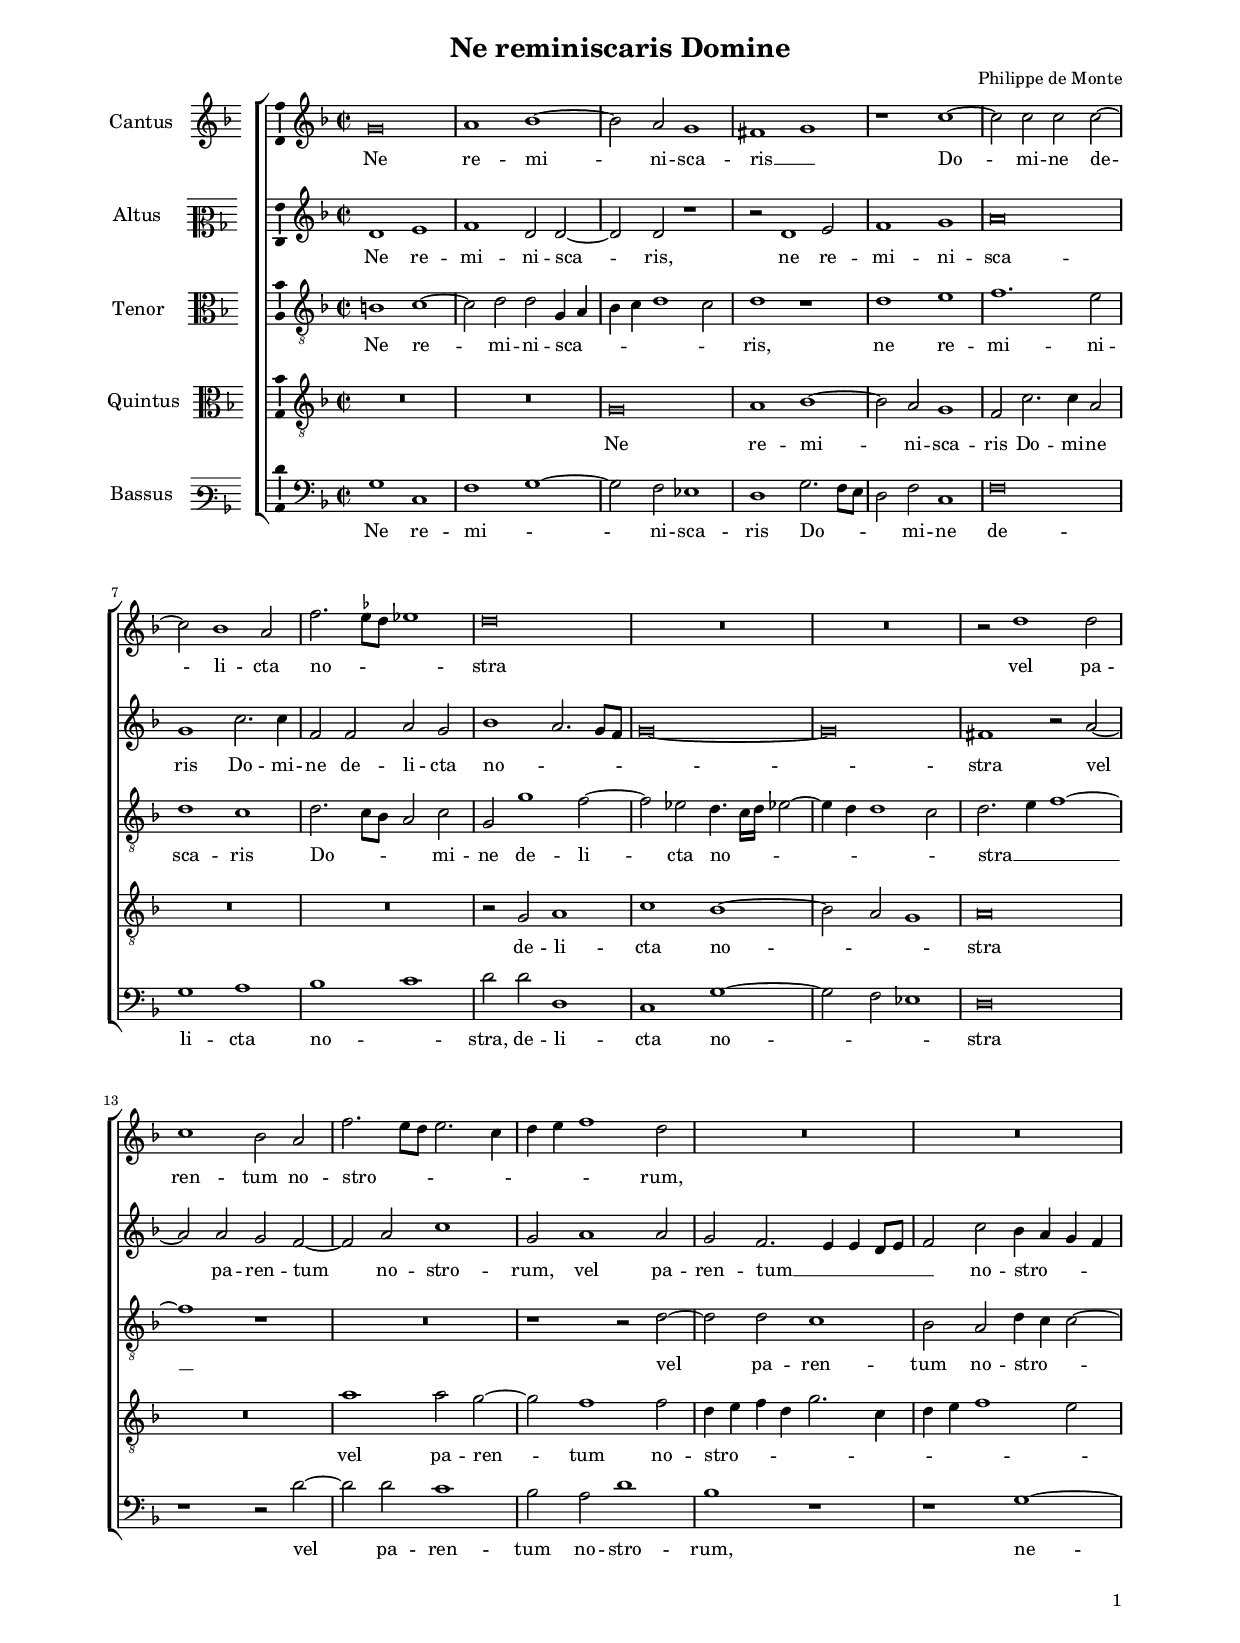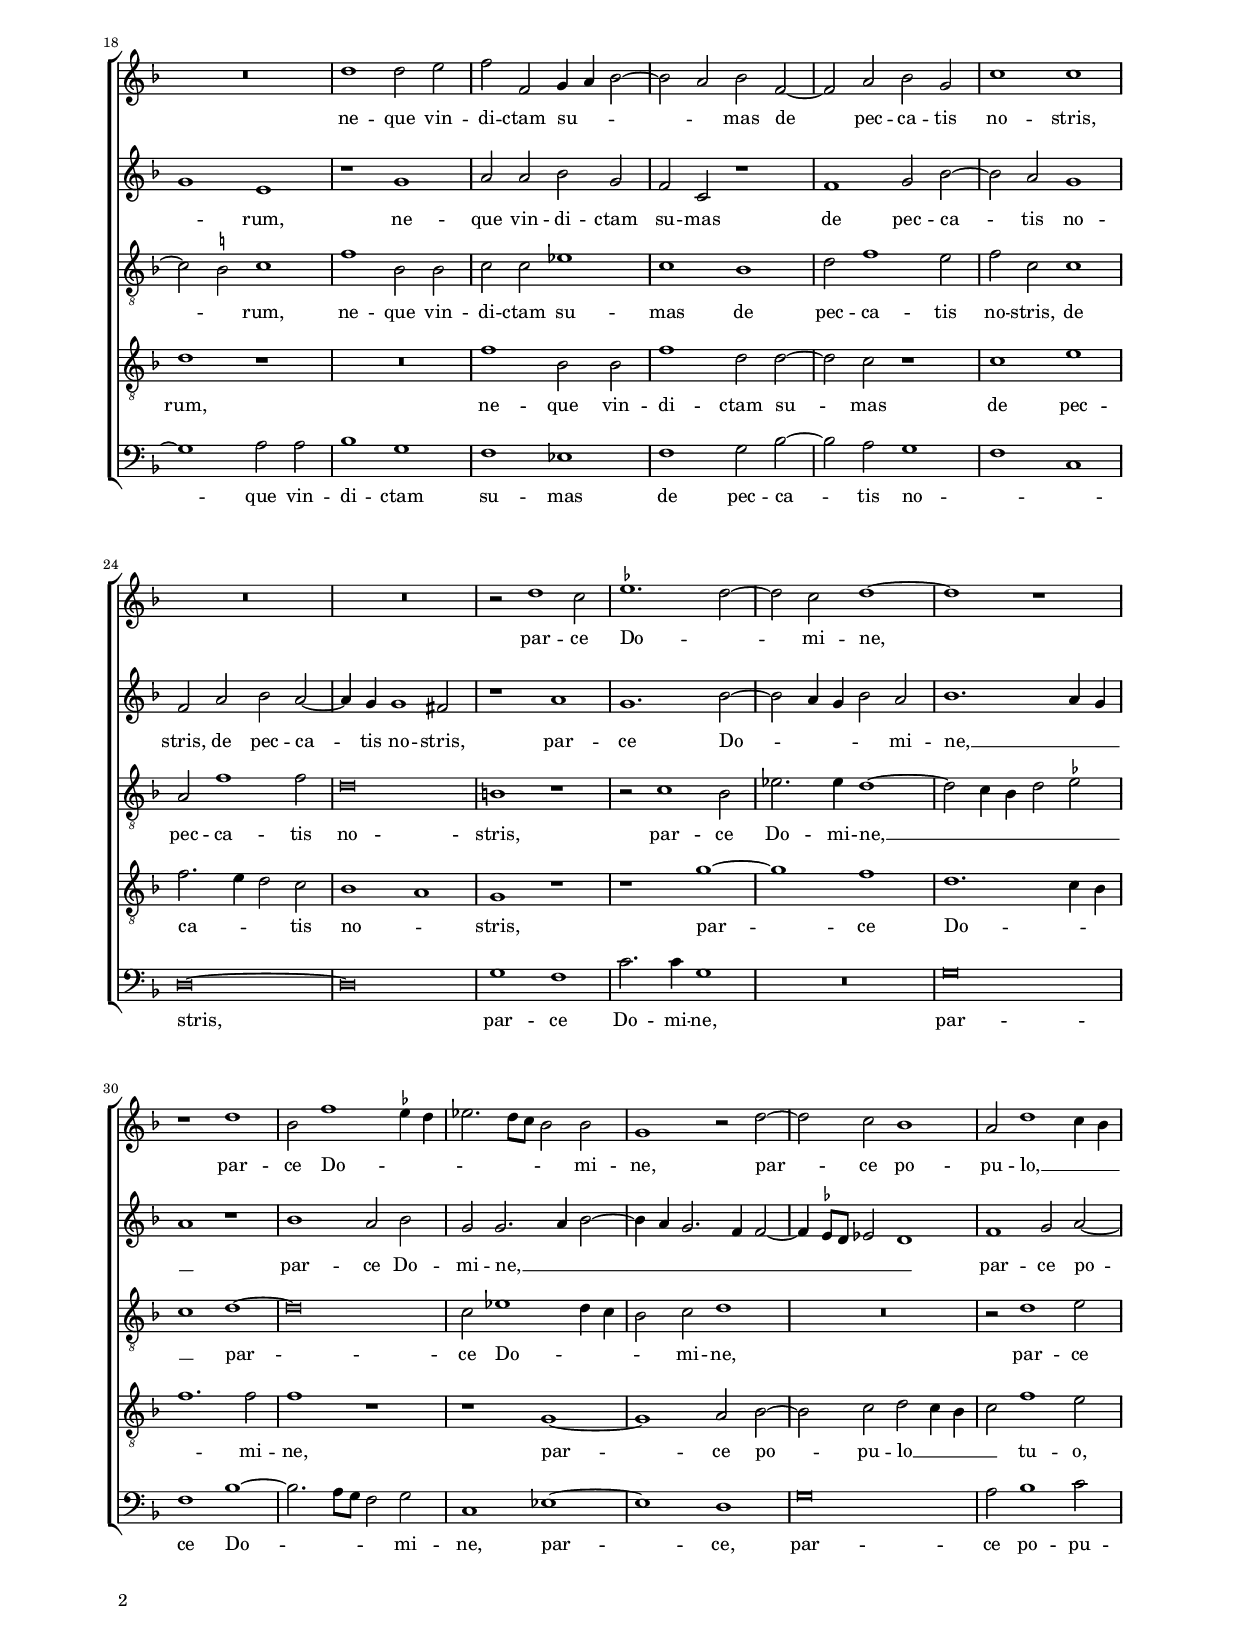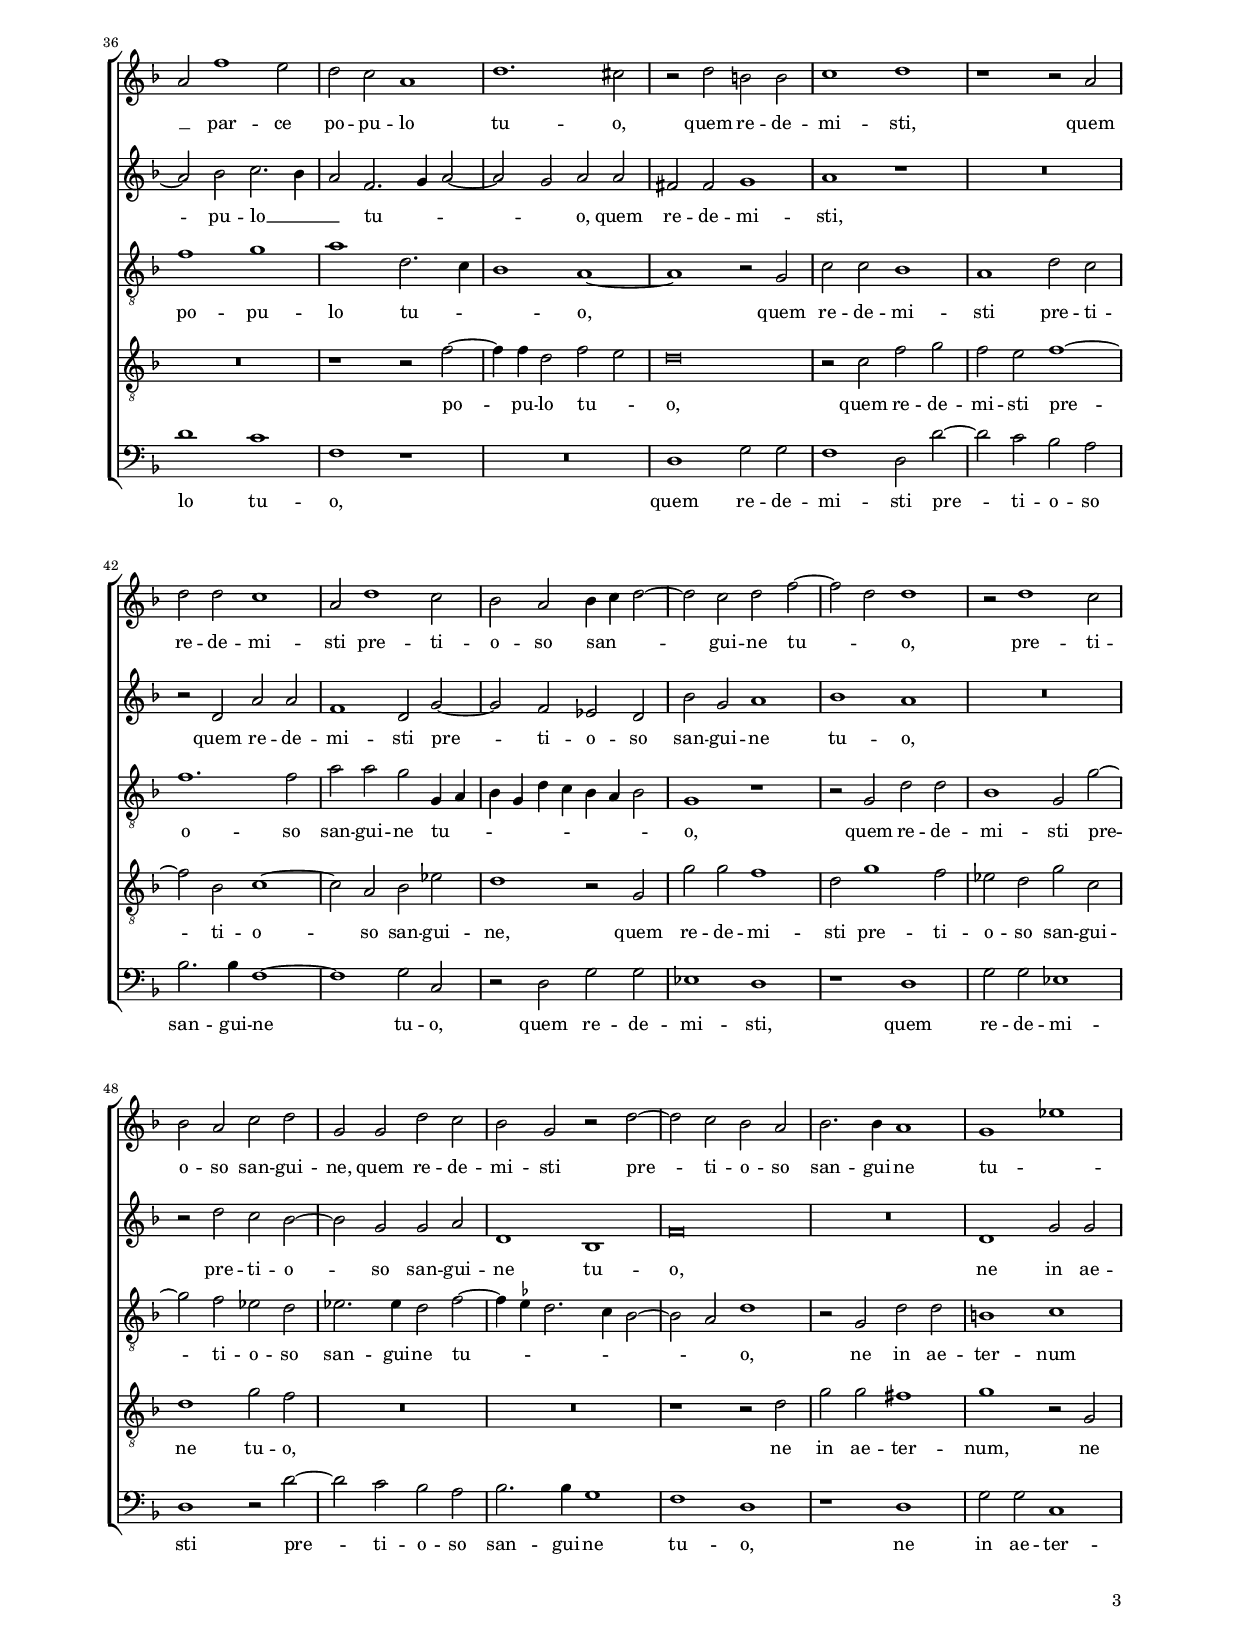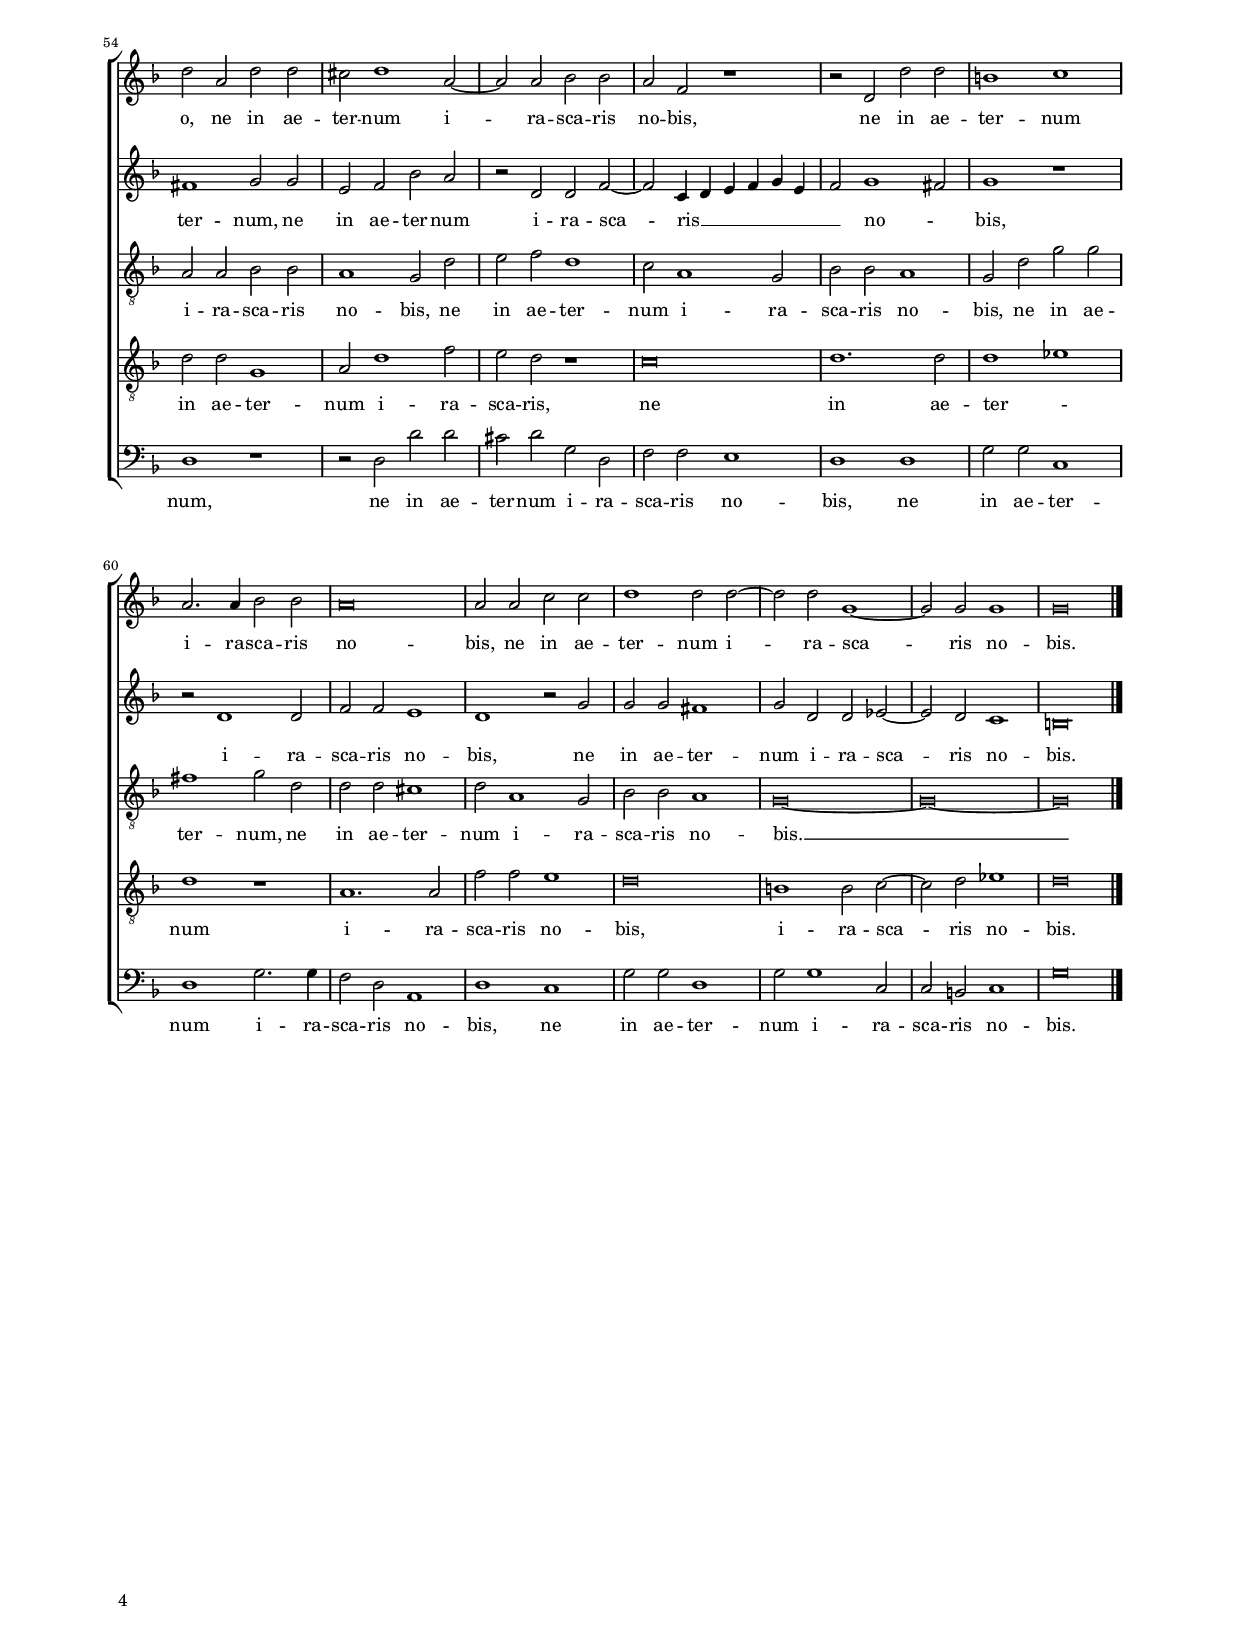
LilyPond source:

\header
{
  title="Ne reminiscaris Domine"
  composer="Philippe de Monte"
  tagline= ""
}

\version "2.22.0"
\language deutsch
#(set-global-staff-size 15)
% #(set-default-paper-size "letter")
#(ly:set-option 'point-and-click #f)




	ficta = { \once \set suggestAccidentals = ##t }

	forget = #(define-music-function (music) (ly:music?) #{
		\accidentalStyle forget
		$music
		\accidentalStyle default
		#})

   
    
\paper
	{
	top-margin = 1.8 \cm
	bottom-margin = 1.2 \cm
	left-margin = 2 \cm
	right-margin = 2 \cm
	ragged-bottom = ##f
	ragged-last-bottom = ##t
	print-page-number = ##f
	system-system-spacing = #'((basic-distance . 17) (minimum-distance . 14) (padding . 7) (strechability . 150))
    oddFooterMarkup=\markup   \fill-line { "" \fromproperty #'page:page-number-string }
    evenFooterMarkup=\markup  \fill-line { \fromproperty #'page:page-number-string "" }
    last-bottom-spacing = #'((basic-distance . 12) (minimum-distance . 7) (padding . 4))
%	systems-per-page = 3
%   page-count = 3
%	min-systems-per-page = 3
%	print-all-headers = ##t
%	print-first-page-number = ##t
%	first-page-number = 1
	}

	
global = {
    % \set Staff.autoBeaming = ##f
	\key f \major
	\time 2/2 \set Score.measureLength = #(ly:make-moment 2/1)
    \set Score.tempoHideNote = ##t
    \tempo 2 = 90
    \skip 1*2*66 \bar "|."
	}
    

incipitcantus = \markup { \score {
	{
	\set Staff.instrumentName = \markup { \fontsize #1 "Cantus" }
	\key f \major
	\clef violin
	s4 \bar ""
	}
	\layout  {
	raggedright = ##t
	indent = 1.6 \cm
	line-width = 2.2\cm
	\context { \Staff \remove Time_signature_engraver }
	\override Staff.Clef.Y-extent = #'(0 . 0)
	}} \hspace #1 }

      
incipitaltus = \markup { \score {
	{
	\set Staff.instrumentName = \markup { \fontsize #1 "Altus" }
	\key f \major
	\clef mezzosoprano
	s4 \bar ""
	}
	\layout  {
	raggedright = ##t
	indent = 1.6 \cm
	line-width = 2.2\cm
	\context { \Staff \remove Time_signature_engraver }
	\override Staff.Clef.Y-extent = #'(0 . 0)
	}} \hspace #1 }


incipittenor = \markup { \score {
	{
	\set Staff.instrumentName = \markup { \fontsize #1 "Tenor" }
	\key f \major
	\clef alto
	s4 \bar ""
	}
	\layout  {
	raggedright = ##t
	indent = 1.6 \cm
	line-width = 2.2\cm
	\context { \Staff \remove Time_signature_engraver }
	\override Staff.Clef.Y-extent = #'(0 . 0)
	}} \hspace #1 }
      
      
incipitquintus = \markup { \score {
	{
	\set Staff.instrumentName = \markup { \fontsize #1 "Quintus" }
	\key f \major
	\clef alto
	s4 \bar ""
	}
	\layout  {
	raggedright = ##t
	indent = 1.6 \cm
	line-width = 2.2\cm
	\context { \Staff \remove Time_signature_engraver }
	\override Staff.Clef.Y-extent = #'(0 . 0)
	}} \hspace #1 }
      
      
incipitbassus = \markup { \score {
	{
	\set Staff.instrumentName = \markup { \fontsize #1 "Bassus" }
	\key f \major
	\clef varbaritone
	s4 \bar ""
	}
	\layout  {
	raggedright = ##t
	indent = 1.6 \cm
	line-width = 2.2\cm
	\context { \Staff \remove Time_signature_engraver }
	\override Staff.Clef.Y-extent = #'(0 . 0)
	}} \hspace #1 }


cantus =  \relative c''
	{
	g\breve
	a1 b~
	b2 a g1
	fis1 g
%5
	r1 c~ |
	c2 c c c~
	c2 b1 a2
	f'2. \ficta es8 d es!1
	d\breve
%10
	R\breve |
	R\breve
	r2 d1 d2
	c1 b2 a
	f'2. e8 d e2. c4
%15
	d4 e f1 d2 |
	R\breve
	R\breve
	R\breve
	d1 d2 e
%20
	f2 f, g4 a b2~ |
	b2 a b f~
	f2 a b g
	c1 c
	R\breve
%25
	R\breve |
	r2 d1 c2
	\ficta es1. d2~
	d2 c d1~
	d1 r
%30
	r1 d |
	b2 f'1 \ficta es4 d
	es2. d8 c b2 b
	g1 r2 d'~
	d2 c b1
%35
	a2 d1 c4 b |
	a2 f'1 e2
	d2 c a1
	d1. cis2
	r2 d h h
%40
	c1 d |
	r1 r2 a
	d2 d c1
	a2 d1 c2
	b2 a b4 c d2~
%45
	d2 c d f~ |
	f2 d d1
	r2 d1 c2
	b2 a c d
	g,2 g d' c
%50
	b2 g r d'~ |
	d2 c b a
	b2. b4 a1
	g1 es'
	d2 a d d
%55
	cis2 d1 a2~ |
	a2 a b b
	a2 f r1
	r2 d d' d
	h1 c
%60
	a2. a4 b2 b |
	a\breve
	a2 a c c
	d1 d2 d~
	d2 d g,1~
%65
	g2 g g1 |
	g\breve |
	}


altus =  \relative c'
	{
	d1 e
	f1 d2 d~
	d2 d r1
	r2 d1 e2
%5
	f1 g |
	a\breve
	g1 c2. c4
	f,2 f a g
	b1 a2. g8 f
%10
	g\breve~ |
	g\breve
	fis1 r2 a~
	a2 a g f~
	f2 a c1
%15
	g2 a1 a2 |
	g2 f2. e4 e d8 e
	f2 c' b4 a g f
	g1 e
	r1 g
%20
	a2 a b g |
	f2 c r1
	f1 g2 b~
	b2 a g1
	f2 a b a~
%25
	a4 g g1 fis2 |
	r1 a
	g1. b2~
	b2 a4 g b2 a
	b1. a4 g
%30
	a1 r |
	b1 a2 b
	g2 g2. a4 b2~
	b4 a g2. f4 f2~
	f4 \ficta es8 d es!2 d1
%35
	f1 g2 a~ |
	a2 b c2. b4
	a2 f2. g4 a2~
	a2 g a a
	fis2 fis g1
%40
	a1 r |
	R\breve
	r2 d, a' a
	f1 d2 g~
	g2 f es d
%45
	b'2 g a1 |
	b1 a
	R\breve
	r2 d c b~
	b2 g g a
%50
	d,1 b |
	f'\breve
	R\breve
	d1 g2 g
	fis1 g2 g
%55
	e2 f b a |
	r2 d, d f~
	f2 c4 d e f g e
	f2 g1 fis2
	g1 r
%60
	r2 d1 d2 |
	f2 f e1
	d1 r2 g
	g2 g fis1
	g2 d d es~
%65
	es2 d c1 |
	h\breve |
	}


tenor =  \relative c'
	{
	h1 c~
	c2 d d g,4 a
	b4 c d1 c2
	d1 r
%5
	d1 e |
	f1. e2
	d1 c
	d2. c8 b a2 c
	g2 g'1 f2~
%10
	f2 es d4. c16 d es!2~ |
	es4 d d1 c2
	d2. e4 f1~
	f1 r
	R\breve
%15
	r1 r2 d~ |
	d2 d c1
	b2 a d4 c c2~
	c2 \ficta h c1
	f1 b,2 b
%20
	c2 c es1 |
	c1 b
	d2 f1 e2
	f2 c c1
	a2 f'1 f2
%25
	d\breve |
	h1 r
	r2 c1 b2
	es2. es4 d1~
	d2 c4 b d2 \ficta es
%30
	c1 d~ |
	d\breve
	c2 es1 d4 c
	b2 c d1
	R\breve
%35
	r2 d1 e2 |
	f1 g
	a1 d,2. c4
	b1 a~
	a1 r2 g
%40
	c2 c b1 |
	a1 d2 c
	f1. f2
	a2 a g g,4 a
	b4 g d' c b a b2
%45
	g1 r |
	r2 g d' d
	b1 g2 g'~
	g2 f es d
	es2. es4 d2 f~
%50
	f4 \ficta es d2. c4 b2~ |
	b2 a d1
	r2 g, d' d
	h1 c
	a2 a b b
%55
	a1 g2 d' |
	e2 f d1
	c2 a1 g2
	b2 b a1
	g2 d' g g
%60
	fis1 g2 d |
	d2 d cis1
	d2 a1 g2
	b2 b a1
	g\breve~
%65
	g\breve~ |
	g\breve |
	}


quintus  =  \relative c'
	{
	R\breve
	R\breve
	g\breve
	a1 b~
%5
	b2 a g1 |
	f2 c'2. c4 a2
	R\breve
	R\breve
	r2 g a1
%10
	c1 b~ |
	b2 a g1
	a\breve
	R\breve
	a'1 a2 g~
%15
	g2 f1 f2 |
	d4 e f d g2. c,4
	d4 e f1 e2
	d1 r
	R\breve
%20
	f1 b,2 b |
	f'1 d2 d~
	d2 c r1
	c1 e
	f2. e4 d2 c
%25
	b1 a |
	g1 r
	r1 g'~
	g1 f
	d1. c4 b
%30
	f'1. f2 |
	f1 r
	r1 g,~
	g1 a2 b~
	b2 c d c4 b
%35
	c2 f1 e2 |
	R\breve
	r1 r2 f~
	f4 f d2 f e
	d\breve
%40
	r2 c f g |
	f2 e f1~
	f2 b, c1~
	c2 a b es
	d1 r2 g,
%45
	g'2 g f1 |
	d2 g1 f2
	es2 d g c,
	d1 g2 f
	R\breve
%50
	R\breve |
	r1 r2 d
	g2 g fis1
	g1 r2 g,
	d'2 d g,1
%55
	a2 d1 f2 |
	e2 d r1
	c\breve
	d1. d2
	d1 es
%60
	d1 r |
	a1. a2
	f'2 f e1
	d\breve
	h1 h2 c~
%65
	c2 d es1 |
	d\breve |
	}


bassus  =  \relative c
	{
	g'1 c,
	f1 g~
	g2 f es1
	d1 g2. f8 e
%5
	d2 f c1 |
	f\breve
	g1 a
	b1 c
	d2 d d,1
%10
	c1 g'~ |
	g2 f es1
	d\breve
	r1 r2 d'~
	d2 d c1
%15
	b2 a d1 |
	b1 r
	r1 g~
	g1 a2 a
	b1 g
%20
	f1 es |
	f1 g2 b~
	b2 a g1
	f1 c
	d\breve~
%25
	d\breve |
	g1 f
	c'2. c4 g1
	R\breve
	g\breve
%30
	f1 b~ |
	b2. a8 g f2 g
	c,1 es~
	es1 d
	g\breve
%35
	a2 b1 c2 |
	d1 c
	f,1 r
	R\breve
	d1 g2 g
%40
	f1 d2 d'~ |
	d2 c b a
	b2. b4 f1~
	f1 g2 c,
	r2 d g g
%45
	es1 d |
	r1 d
	g2 g es1
	d1 r2 d'~
	d2 c b a
%50
	b2. b4 g1 |
	f1 d
	r1 d
	g2 g c,1
	d1 r
%55
	r2 d d' d |
	cis2 d g, d
	f2 f e1
	d1 d
	g2 g c,1
%60
	d1 g2. g4 |
	f2 d a1
	d1 c
	g'2 g d1
	g2 g1 c,2
%65
	c2 h c1 |
	g'\breve |
	}


lyricscantus = \lyricmode {
	Ne re -- mi -- ni -- sca -- ris __ _ Do -- mi -- ne de -- li -- cta no -- _ _ _ stra
    vel pa -- ren -- tum no -- stro -- _ _ _ _ _ _ _ rum,
    ne -- que vin -- di -- ctam su -- _ _ _ mas de pec -- ca -- tis no -- stris,
    par -- ce Do -- _ mi -- ne,
    par -- ce Do -- _ _ _ _ _ _ mi -- ne,
    par -- ce po -- pu -- lo, __ _ _ _
    par -- ce po -- pu -- lo tu -- o,
    quem re -- de -- mi -- sti,
    quem re -- de -- mi -- sti
    pre -- ti -- o -- so san -- _ _ gui -- ne tu -- _ o,
    pre -- ti -- o -- so san -- gui -- ne,
    quem re -- de -- mi -- sti pre -- ti -- o -- so san -- gui -- ne tu -- _ o,
    ne in ae -- ter -- num i -- ra -- sca -- ris no -- bis,
    ne in ae -- ter -- num i -- ra -- sca -- ris no -- bis,
    ne in ae -- ter -- num i -- ra -- sca -- ris no -- bis.
	}


lyricsaltus = \lyricmode {
	Ne re -- mi -- ni -- sca -- ris,
    ne re -- mi -- ni -- sca -- ris Do -- mi -- ne de -- li -- cta no -- _ _ _ _ stra
    vel pa -- ren -- tum no -- stro -- rum,
    vel pa -- ren -- tum __ _ _ _ _ _ no -- stro -- _ _ _ _ rum,
    ne -- que vin -- di -- ctam su -- mas de pec -- ca -- tis no -- stris,
    de pec -- ca -- tis no -- stris,
    par -- ce Do -- _ _ _ mi -- ne, __ _ _ _
    par -- ce Do -- mi -- ne, __ _ _ _ _ _ _ _ _ _ _
    par -- ce po -- pu -- lo __ _ _ tu -- _ _ _ o,
    quem re -- de -- mi -- sti,
    quem re -- de -- mi -- sti
    pre -- ti -- o -- so san -- gui -- ne tu -- o,
    pre -- ti -- o -- so san -- gui -- ne tu -- o,
    ne in ae -- ter -- num,
    ne in ae -- ter -- num i -- ra -- sca -- ris __ _ _ _ _ _ _ no -- _ bis,
    i -- ra -- sca -- ris no -- bis,
    ne in ae -- ter -- num i -- ra -- sca -- ris no -- bis.
	}


lyricstenor = \lyricmode {
	Ne re -- mi -- ni -- sca -- _ _ _ _ _ ris,
    ne re -- mi -- ni -- sca -- ris Do -- _ _ _ mi -- ne de -- li -- cta no -- _ _ _ _ _ _ stra __ _ _
    vel pa -- ren -- tum no -- stro -- _ _ _ rum,
    ne -- que vin -- di -- ctam su -- mas de pec -- ca -- tis no -- stris,
    de pec -- ca -- tis no -- stris,
    par -- ce Do -- mi -- ne, __ _ _ _ _ _ 
    par -- ce Do -- _ _ _ mi -- ne,
    par -- ce po -- pu -- lo tu -- _ _ o,
    quem re -- de -- mi -- sti
    pre -- ti -- o -- so san -- gui -- ne tu -- _ _ _ _ _ _ _ _ o,
    quem re -- de -- mi -- sti pre -- ti -- o -- so san -- gui -- ne tu -- _ _ _ _ _ o,
    ne in ae -- ter -- num i -- ra -- sca -- ris no -- bis,
    ne in ae -- ter -- num i -- ra -- sca -- ris no -- bis,
    ne in ae -- ter -- num,
    ne in ae -- ter -- num i -- ra -- sca -- ris no -- bis. __
	}


lyricsquintus = \lyricmode {
	Ne re -- mi -- ni -- sca -- ris Do -- mi -- ne de -- li -- cta no -- _ _ stra
    vel pa -- ren -- tum no -- stro -- _ _ _ _ _ _ _ _ _ rum,
    ne -- que vin -- di -- ctam su -- mas de pec -- ca -- _ _ tis no -- _ stris,
    par -- ce Do -- _ _ _ mi -- ne,
    par -- ce po -- pu -- lo __ _ _ _ tu -- o,
    po -- pu -- lo tu -- _ o,
    quem re -- de -- mi -- sti
    pre -- ti -- o -- so san -- gui -- ne,
    quem re -- de -- mi -- sti pre -- ti -- o -- so san -- gui -- ne tu -- o,
    ne in ae -- ter -- num,
    ne in ae -- ter -- num i -- ra -- sca -- ris,
    ne in ae -- ter -- _ num i -- ra -- sca -- ris no -- bis,
    i -- ra -- sca -- ris no -- bis.
	}


lyricsbassus = \lyricmode {
	Ne re -- mi -- _ ni -- sca -- ris Do -- _ _ _ mi -- ne de -- li -- cta no -- _ stra,
    de -- li -- cta no -- _ _ stra
    vel pa -- ren -- tum no -- stro -- rum,
    ne -- que vin -- di -- ctam su -- mas de pec -- ca -- tis no -- _ _ stris,
    par -- ce Do -- mi -- ne,
    par -- ce Do -- _ _ _ mi -- ne,
    par -- ce,
    par -- ce po -- pu -- lo tu -- o,
    quem re -- de -- mi -- sti
    pre -- ti -- o -- so san -- gui -- ne tu -- o,
    quem re -- de -- mi -- sti,
    quem re -- de -- mi -- sti pre -- ti -- o -- so san -- gui -- ne tu -- o,
    ne in ae -- ter -- num,
    ne in ae -- ter -- num i -- ra -- sca -- ris no -- bis,
    ne in ae -- ter -- num i -- ra -- sca -- ris no -- bis,
    ne in ae -- ter -- num i -- ra -- sca -- ris no -- bis.
	}


\score
{  
    % \transpose {
	\new ChoirStaff \with { \override StaffGrouper.staff-staff-spacing.basic-distance = #12 }
	<<

	\new Staff << \global
	\new Voice="v1" {
		\set Staff.instrumentName=\incipitcantus
%		\set Staff.instrumentName= "S"
		\set Staff.midiInstrument = "reed organ"
		\clef violin
		\cantus }
	\new Lyrics \lyricsto "v1" {\lyricscantus }
	>>


	\new Staff << \global
	\new Voice="v2" {
		\set Staff.instrumentName=\incipitaltus
%		\set Staff.instrumentName= "A"
		\set Staff.midiInstrument = "reed organ"
		\clef violin % "G_8"
		\altus}
	\new Lyrics \lyricsto "v2" {\lyricsaltus }
	>>


	\new Staff << \global
	\new Voice="v3" {
		\set Staff.instrumentName=\incipittenor
%		\set Staff.instrumentName= "T"
		\set Staff.midiInstrument = "reed organ"
		\clef "G_8"
		\tenor }
	\new Lyrics \lyricsto "v3" {\lyricstenor }
	>>


	\new Staff << \global
	\new Voice="v5" {
		\set Staff.instrumentName=\incipitquintus
%		\set Staff.instrumentName= "Q"
		\set Staff.midiInstrument = "reed organ"
		\clef "G_8"
		\quintus}
	\new Lyrics \lyricsto "v5" {\lyricsquintus }
	>>


	\new Staff << \global
	\new Voice="v4" {
		\set Staff.instrumentName=\incipitbassus
%		\set Staff.instrumentName= "B"
		\set Staff.midiInstrument = "reed organ"
		\clef bass 
		\bassus }
	\new Lyrics \lyricsto "v4" {\lyricsbassus}
	>>

	>>
	% } % transpose

	\layout
	{
	indent = 2.5\cm
	\context { \Lyrics \override VerticalAxisGroup.nonstaff-relatedstaff-spacing.padding = #1.4 }
%	\context { \Lyrics \override LyricText.font-size = #1 }
	\context { \Staff \override TimeSignature.break-visibility = #end-of-line-invisible }
	\context { \Staff \consists "Ambitus_engraver" }
	\context { \Score \override BarNumber.padding = #2 }
	\context { \Voice \override NoteHead.style = #'baroque }
	}

\midi
	{
    	
	}

}


% EOF
